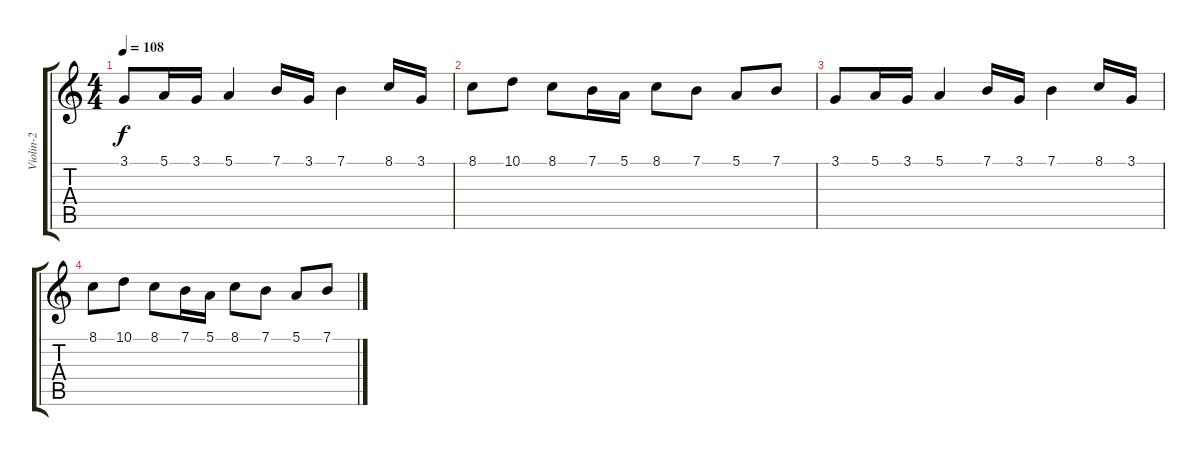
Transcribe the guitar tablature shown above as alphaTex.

\track ("Violin-2" "Violin-2") {instrument violin}
\staff {score tabs}
\tuning (E4 B3 G3 D3 A2 E2) {hide}
\ts (4 4)
\tempo 108
\clef g2
\ks c
3.1.8{dy f} 5.1.16 3.1.16 5.1.4 7.1.16 3.1.16 7.1.4 8.1.16 3.1.16 |
8.1.8 10.1.8 8.1.8 7.1.16 5.1.16 8.1.8 7.1.8 5.1.8 7.1.8 |
3.1.8 5.1.16 3.1.16 5.1.4 7.1.16 3.1.16 7.1.4 8.1.16 3.1.16 |
8.1.8 10.1.8 8.1.8 7.1.16 5.1.16 8.1.8 7.1.8 5.1.8 7.1.8
